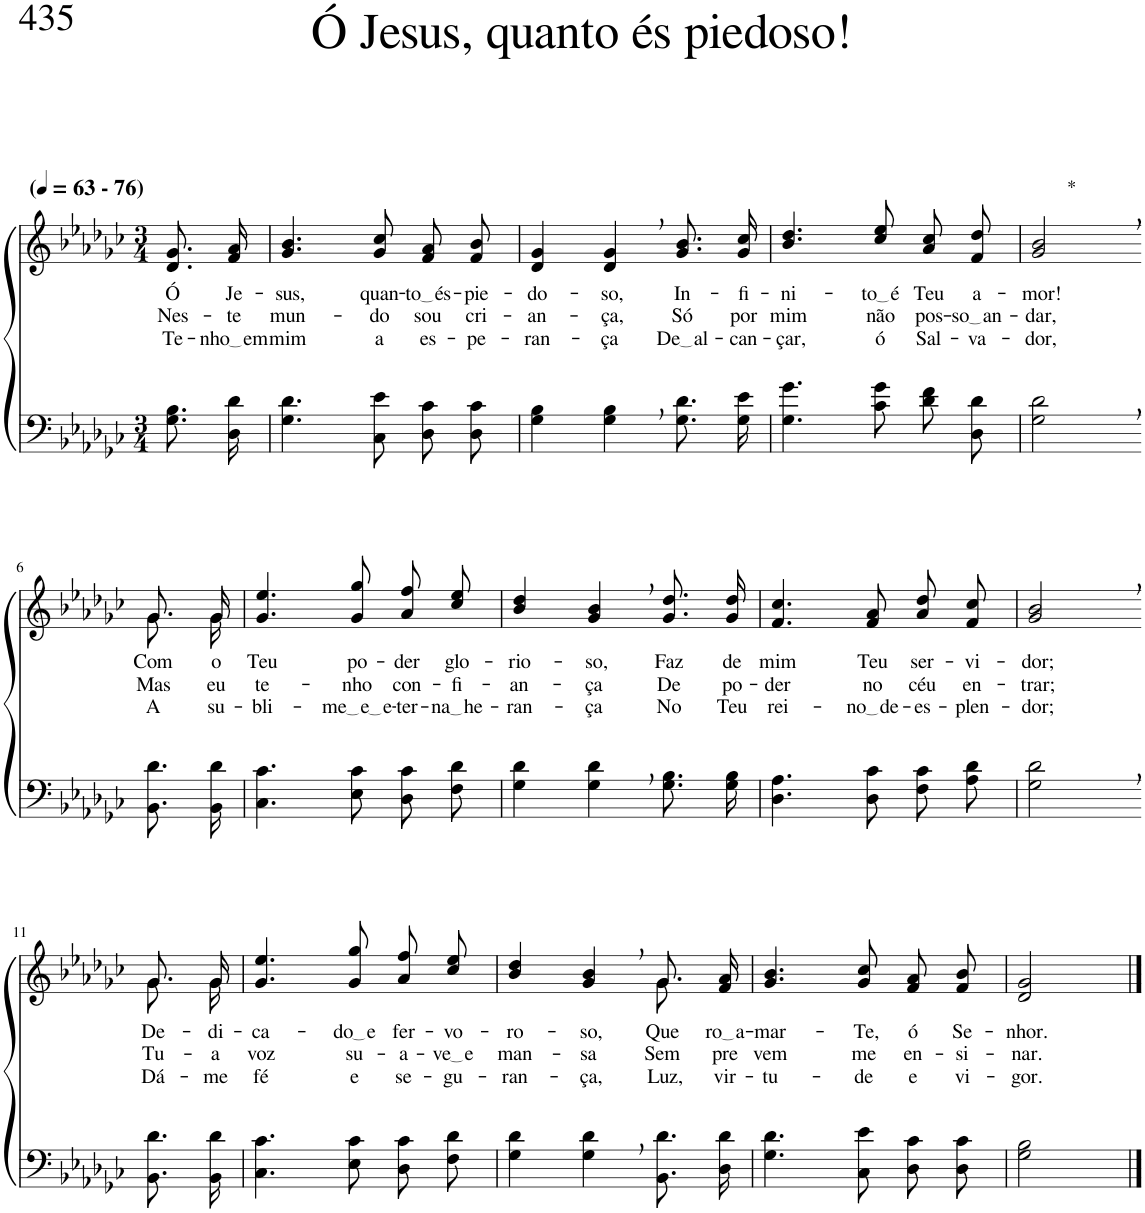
**kern	**kern	**text	**text	**text
*part2	*part1	*part1	*part1	*part1
*staff2	*staff1	*staff1	*staff1	*staff1
*I"Parte III e IV	*I"Parte I e II	*	*	*
*clefF4	*clefG2	*	*	*
*Trd2c3	*Trd2c3	*	*	*
*k[b-e-a-d-g-c-]	*k[b-e-a-d-g-c-]	*	*	*
*M3/4	*M3/4	*	*	*
*MM63	*MM63	*	*	*
=1	=1	=1	=1	=1
!	!LO:TX:a:B:t=(	!	!	!
!	!LO:TX:a:B:t=- 76)	!	!	!
!	!	!LO:LY:b	!LO:LY:b	!LO:LY:b
8.G-\ 8.B-\L	8.d-/ 8.g-/L	Ó	Nes-	Te-
!	!	!LO:LY:b	!LO:LY:b	!LO:LY:b
16D-\ 16d-\Jk	16f/ 16a-/Jk	Je-	-te	nho em
=2	=2	=2	=2	=2
!	!	!LO:LY:b	!LO:LY:b	!LO:LY:b
4.G-\ 4.d-\	4.g-/ 4.b-/	sus,	mun-	mim
!	!	!LO:LY:b	!LO:LY:b	!LO:LY:b
8C-\ 8e-\	8g-/ 8cc-/	quan-	-do	a
!	!	!LO:LY:b	!LO:LY:b	!LO:LY:b
8D-\ 8c-\L	8f/ 8a-/L	to és	sou	es-
!	!	!LO:LY:b	!LO:LY:b	!LO:LY:b
8D-\ 8c-\J	8f/ 8b-/J	-pie-	cri-	-pe-
=3	=3	=3	=3	=3
!	!	!LO:LY:b	!LO:LY:b	!LO:LY:b
4G-\ 4B-\	4d-/ 4g-/	-do-	-an-	-ran-
!	!	!LO:LY:b	!LO:LY:b	!LO:LY:b
4G-\, 4B-\,	4d-/, 4g-/,	-so,	-ça,	-ça
!	!	!LO:LY:b	!LO:LY:b	!LO:LY:b
8.G-\ 8.d-\L	8.g-/ 8.b-/L	In-	Só	De al
!	!	!LO:LY:b	!LO:LY:b	!LO:LY:b
16G-\ 16e-\Jk	16g-/ 16cc-/Jk	-fi-	por	-can-
=4	=4	=4	=4	=4
!	!	!LO:LY:b	!LO:LY:b	!LO:LY:b
4.G-\ 4.g-\	4.b-/ 4.dd-/	-ni-	mim	-çar,
!	!	!LO:LY:b	!LO:LY:b	!LO:LY:b
8c-\ 8g-\	8cc-/ 8ee-/	to é	não	ó
!	!	!LO:LY:b	!LO:LY:b	!LO:LY:b
8d-\ 8f\L	8a-\ 8cc-\L	Teu	pos-	Sal-
!	!	!LO:LY:b	!LO:LY:b	!LO:LY:b
8D-\ 8d-\J	8f\ 8dd-\J	a-	so an	-va-
=5	=5	=5	=5	=5
!	!LO:TX:a:t=*	!	!	!
!	!	!LO:LY:b	!LO:LY:b	!LO:LY:b
2G-\, 2d-\,	2g-/, 2b-/,	-mor!	-dar,	-dor,
!!LO:LB:g=z
=6-	=6-	=6-	=6-	=6-
*	*^	*	*	*
!	!	!	!LO:LY:b	!LO:LY:b	!LO:LY:b
8.BB-\ 8.d-\L	8.g-/L	8.g-\L	Com	Mas	A
!	!	!	!LO:LY:b	!LO:LY:b	!LO:LY:b
16BB-\ 16d-\Jk	16g-/Jk	16g-\Jk	o	eu	su-
=7	=7	=7	=7	=7	=7
!	!	!	!LO:LY:b	!LO:LY:b	!LO:LY:b
*	*v	*v	*	*	*
4.C-\ 4.c-\	4.g-/ 4.ee-/	Teu	te-	-bli-
!	!	!LO:LY:b	!LO:LY:b	!LO:LY:b
8E-\ 8c-\	8g-/ 8gg-/	po-	-nho	me e e
!	!	!LO:LY:b	!LO:LY:b	!LO:LY:b
8D-\ 8c-\L	8a-\ 8ff\L	-der	con-	-ter-
!	!	!LO:LY:b	!LO:LY:b	!LO:LY:b
8F\ 8d-\J	8cc-\ 8ee-\J	glo-	-fi-	na he
=8	=8	=8	=8	=8
!	!	!LO:LY:b	!LO:LY:b	!LO:LY:b
4G-\ 4d-\	4b-/ 4dd-/	-rio-	-an-	-ran-
!	!	!LO:LY:b	!LO:LY:b	!LO:LY:b
4G-\, 4d-\,	4g-/, 4b-/,	-so,	-ça	-ça
!	!	!LO:LY:b	!LO:LY:b	!LO:LY:b
8.G-\ 8.B-\L	8.g-\ 8.dd-\L	Faz	De	No
!	!	!LO:LY:b	!LO:LY:b	!LO:LY:b
16G-\ 16B-\Jk	16g-\ 16dd-\Jk	de	po-	Teu
=9	=9	=9	=9	=9
!	!	!LO:LY:b	!LO:LY:b	!LO:LY:b
4.D-\ 4.A-\	4.f/ 4.cc-/	mim	-der	rei-
!	!	!LO:LY:b	!LO:LY:b	!LO:LY:b
8D-\ 8c-\	8f/ 8a-/	Teu	no	no de
!	!	!LO:LY:b	!LO:LY:b	!LO:LY:b
8F\ 8c-\L	8a-\ 8dd-\L	ser-	céu	-es-
!	!	!LO:LY:b	!LO:LY:b	!LO:LY:b
8A-\ 8d-\J	8f\ 8cc-\J	-vi-	en-	-plen-
=10	=10	=10	=10	=10
!	!	!LO:LY:b	!LO:LY:b	!LO:LY:b
2G-\, 2d-\,	2g-/, 2b-/,	-dor;	-trar;	-dor;
!!LO:LB:g=z
=11-	=11-	=11-	=11-	=11-
*	*^	*	*	*
!	!	!	!LO:LY:b	!LO:LY:b	!LO:LY:b
8.BB-\ 8.d-\L	8.g-/L	8.g-\L	De-	Tu-	Dá-
!	!	!	!LO:LY:b	!LO:LY:b	!LO:LY:b
16BB-\ 16d-\Jk	16g-/Jk	16g-\Jk	-di-	-a	-me
=12	=12	=12	=12	=12	=12
!	!	!	!LO:LY:b	!LO:LY:b	!LO:LY:b
*	*v	*v	*	*	*
4.C-\ 4.c-\	4.g-/ 4.ee-/	-ca-	voz	fé
!	!	!LO:LY:b	!LO:LY:b	!LO:LY:b
8E-\ 8c-\	8g-/ 8gg-/	do e	su-	e
!	!	!LO:LY:b	!LO:LY:b	!LO:LY:b
8D-\ 8c-\L	8a-\ 8ff\L	fer-	-a-	se-
!	!	!LO:LY:b	!LO:LY:b	!LO:LY:b
8F\ 8d-\J	8cc-\ 8ee-\J	-vo-	ve e	-gu-
=13	=13	=13	=13	=13
!	!	!LO:LY:b	!LO:LY:b	!LO:LY:b
*	*^	*	*	*
4G-\ 4d-\	4b-/ 4dd-/	2ryy	-ro-	man-	-ran-
!	!	!	!LO:LY:b	!LO:LY:b	!LO:LY:b
4G-\, 4d-\,	4g-/, 4b-/,	.	-so,	-sa	-ça,
!	!	!	!LO:LY:b	!LO:LY:b	!LO:LY:b
8.BB-\ 8.d-\L	8.g-/L	8.g-\	Que-	Sem-	Luz,
!	!	!	!LO:LY:b	!LO:LY:b	!LO:LY:b
16D-\ 16d-\Jk	16f/ 16a-/Jk	16ryy	ro a	-pre	vir-
=14	=14	=14	=14	=14	=14
!	!	!	!LO:LY:b	!LO:LY:b	!LO:LY:b
*	*v	*v	*	*	*
4.G-\ 4.d-\	4.g-/ 4.b-/	-mar-	vem	-tu-
!	!	!LO:LY:b	!LO:LY:b	!LO:LY:b
8C-\ 8e-\	8g-/ 8cc-/	-Te,	me	-de
!	!	!LO:LY:b	!LO:LY:b	!LO:LY:b
8D-\ 8c-\L	8f/ 8a-/L	ó	en-	e
!	!	!LO:LY:b	!LO:LY:b	!LO:LY:b
8D-\ 8c-\J	8f/ 8b-/J	Se-	-si-	vi-
=15	=15	=15	=15	=15
!	!	!LO:LY:b	!LO:LY:b	!LO:LY:b
2G-\ 2B-\	2d-/ 2g-/	-nhor.	-nar.	-gor.
==	==	==	==	==
*-	*-	*-	*-	*-
